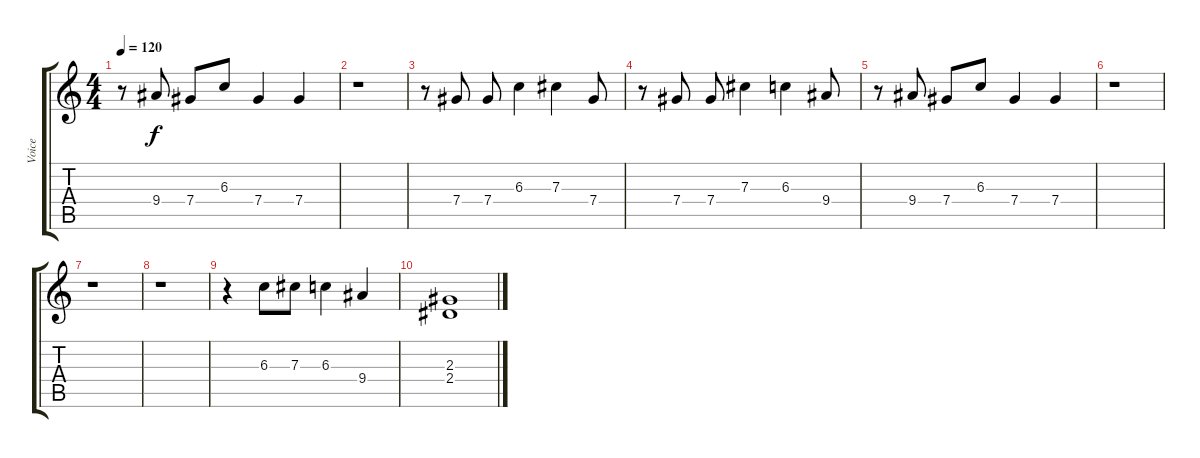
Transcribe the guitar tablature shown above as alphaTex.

\track ("Voice" "Voice") {instrument contrabass}
\staff {score tabs}
\tuning (Eb4 Bb3 Gb3 Db3 Ab2 Eb2) {hide}
\ts (4 4)
\tempo 120
\clef g2
\ks c
r.8{dy f} 9.4.8 7.4.8 6.3.8 7.4.4 7.4.4 |
r.1 |
r.8 7.4.8 7.4.8 6.3.4 7.3.4 7.4.8 |
r.8 7.4.8 7.4.8 7.3.4 6.3.4 9.4.8 |
r.8 9.4.8 7.4.8 6.3.8 7.4.4 7.4.4 |
r.1 |
r.1 |
r.1 |
r.4 6.3.8 7.3.8 6.3.4 9.4.4 |
(2.3 2.4).1
